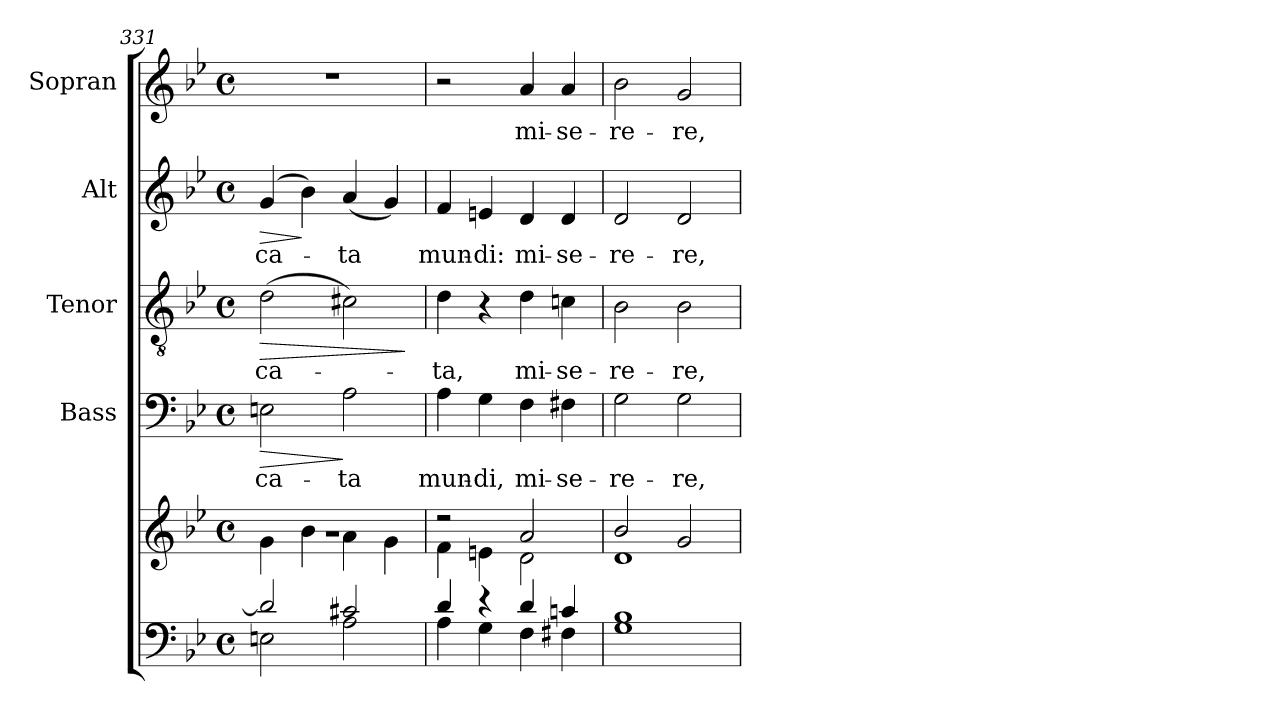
**kern	**kern	**kern	**text	**dynam	**kern	**text	**dynam	**kern	**text	**dynam	**kern	**text
*part5	*part5	*part4	*part4	*part4	*part3	*part3	*part3	*part2	*part2	*part2	*part1	*part1
*staff6	*staff5	*staff4	*staff4	*staff4	*staff3	*staff3	*staff3	*staff2	*staff2	*staff2	*staff1	*staff1
*	*	*I"Bass	*	*	*I"Tenor	*	*	*I"Alt	*	*	*I"Sopran	*
*	*	*I'B.	*	*	*I'T.	*	*	*I'A.	*	*	*I'S.	*
*clefF4	*clefG2	*clefF4	*	*	*clefGv2	*	*	*clefG2	*	*	*clefG2	*
*k[b-e-]	*k[b-e-]	*k[b-e-]	*	*	*k[b-e-]	*	*	*k[b-e-]	*	*	*k[b-e-]	*
*B-:	*B-:	*B-:	*	*	*B-:	*	*	*B-:	*	*	*B-:	*
*M4/4	*M4/4	*M4/4	*	*	*M4/4	*	*	*M4/4	*	*	*M4/4	*
*met(c)	*met(c)	*met(c)	*	*	*met(c)	*	*	*met(c)	*	*	*met(c)	*
=331	=331	=331	=331	=331	=331	=331	=331	=331	=331	=331	=331	=331
*^	*^	*	*	*	*	*	*	*	*	*	*	*
!	!	!	!	!	!LO:LY:b	!LO:HP:b	!	!LO:LY:b	!LO:HP:b	!	!LO:LY:b	!LO:HP:b	!	!
2d/]	2En\	1rcc	4g\	2En\	-ca-	>	(>2d\	-ca-	>	(4g/	-ca-	>	1r	.
.	.	.	4b-\	.	.	.	.	.	.	4b-\)	.	]	.	.
!	!	!	!	!	!LO:LY:b	!	!	!	!	!	!LO:LY:b	!	!	!
2c#X/	2A\	.	4a\	2A\	-ta	]	2c#X\)	.	.	(<4a/	-ta	.	.	.
.	.	.	4g\	.	.	.	.	.	.	4g/)	.	.	.	.
*v	*v	*	*	*	*	*	*	*	*	*	*	*	*	*
*	*v	*v	*	*	*	*	*	*	*	*	*	*	*
.	.	.	.	.	.	.	]	.	.	.	.	.
!!LO:PB:g=z
=332	=332	=332	=332	=332	=332	=332	=332	=332	=332	=332	=332	=332
*^	*^	*	*	*	*	*	*	*	*	*	*	*
!	!	!	!	!	!LO:LY:b	!	!	!LO:LY:b	!	!	!LO:LY:b	!	!	!
4d/	4A\	2r	4f\	4A\	mun-	.	4d\	-ta,	.	4f/	mun-	.	2r	.
!	!	!	!	!	!LO:LY:b	!	!	!	!	!	!LO:LY:b	!	!	!
4re	4G\	.	4en\	4G\	-di,	.	4r	.	.	4en/	-di:	.	.	.
!	!	!	!	!	!LO:LY:b	!	!	!LO:LY:b	!	!	!LO:LY:b	!	!	!LO:LY:b
4d/	4F\	2a/	2d\	4F\	mi-	.	4d\	mi-	.	4d/	mi-	.	4a/	mi-
!	!	!	!	!	!LO:LY:b	!	!	!LO:LY:b	!	!	!LO:LY:b	!	!	!LO:LY:b
4cn/	4F#X\	.	.	4F#X\	-se-	.	4cn\	-se-	.	4d/	-se-	.	4a/	-se-
=333	=333	=333	=333	=333	=333	=333	=333	=333	=333	=333	=333	=333	=333	=333
!	!	!	!	!	!LO:LY:b	!	!	!LO:LY:b	!	!	!LO:LY:b	!	!	!LO:LY:b
1B-	1G	2b-/	1d	2G\	-re-	.	2B-\	-re-	.	2d/	-re-	.	2b-\	-re-
!	!	!	!	!	!LO:LY:b	!	!	!LO:LY:b	!	!	!LO:LY:b	!	!	!LO:LY:b
.	.	2g/	.	2G\	-re,	.	2B-\	-re,	.	2d/	-re,	.	2g/	-re,
*v	*v	*	*	*	*	*	*	*	*	*	*	*	*	*
*	*v	*v	*	*	*	*	*	*	*	*	*	*	*
=	=	=	=	=	=	=	=	=	=	=	=	=
*-	*-	*-	*-	*-	*-	*-	*-	*-	*-	*-	*-	*-
